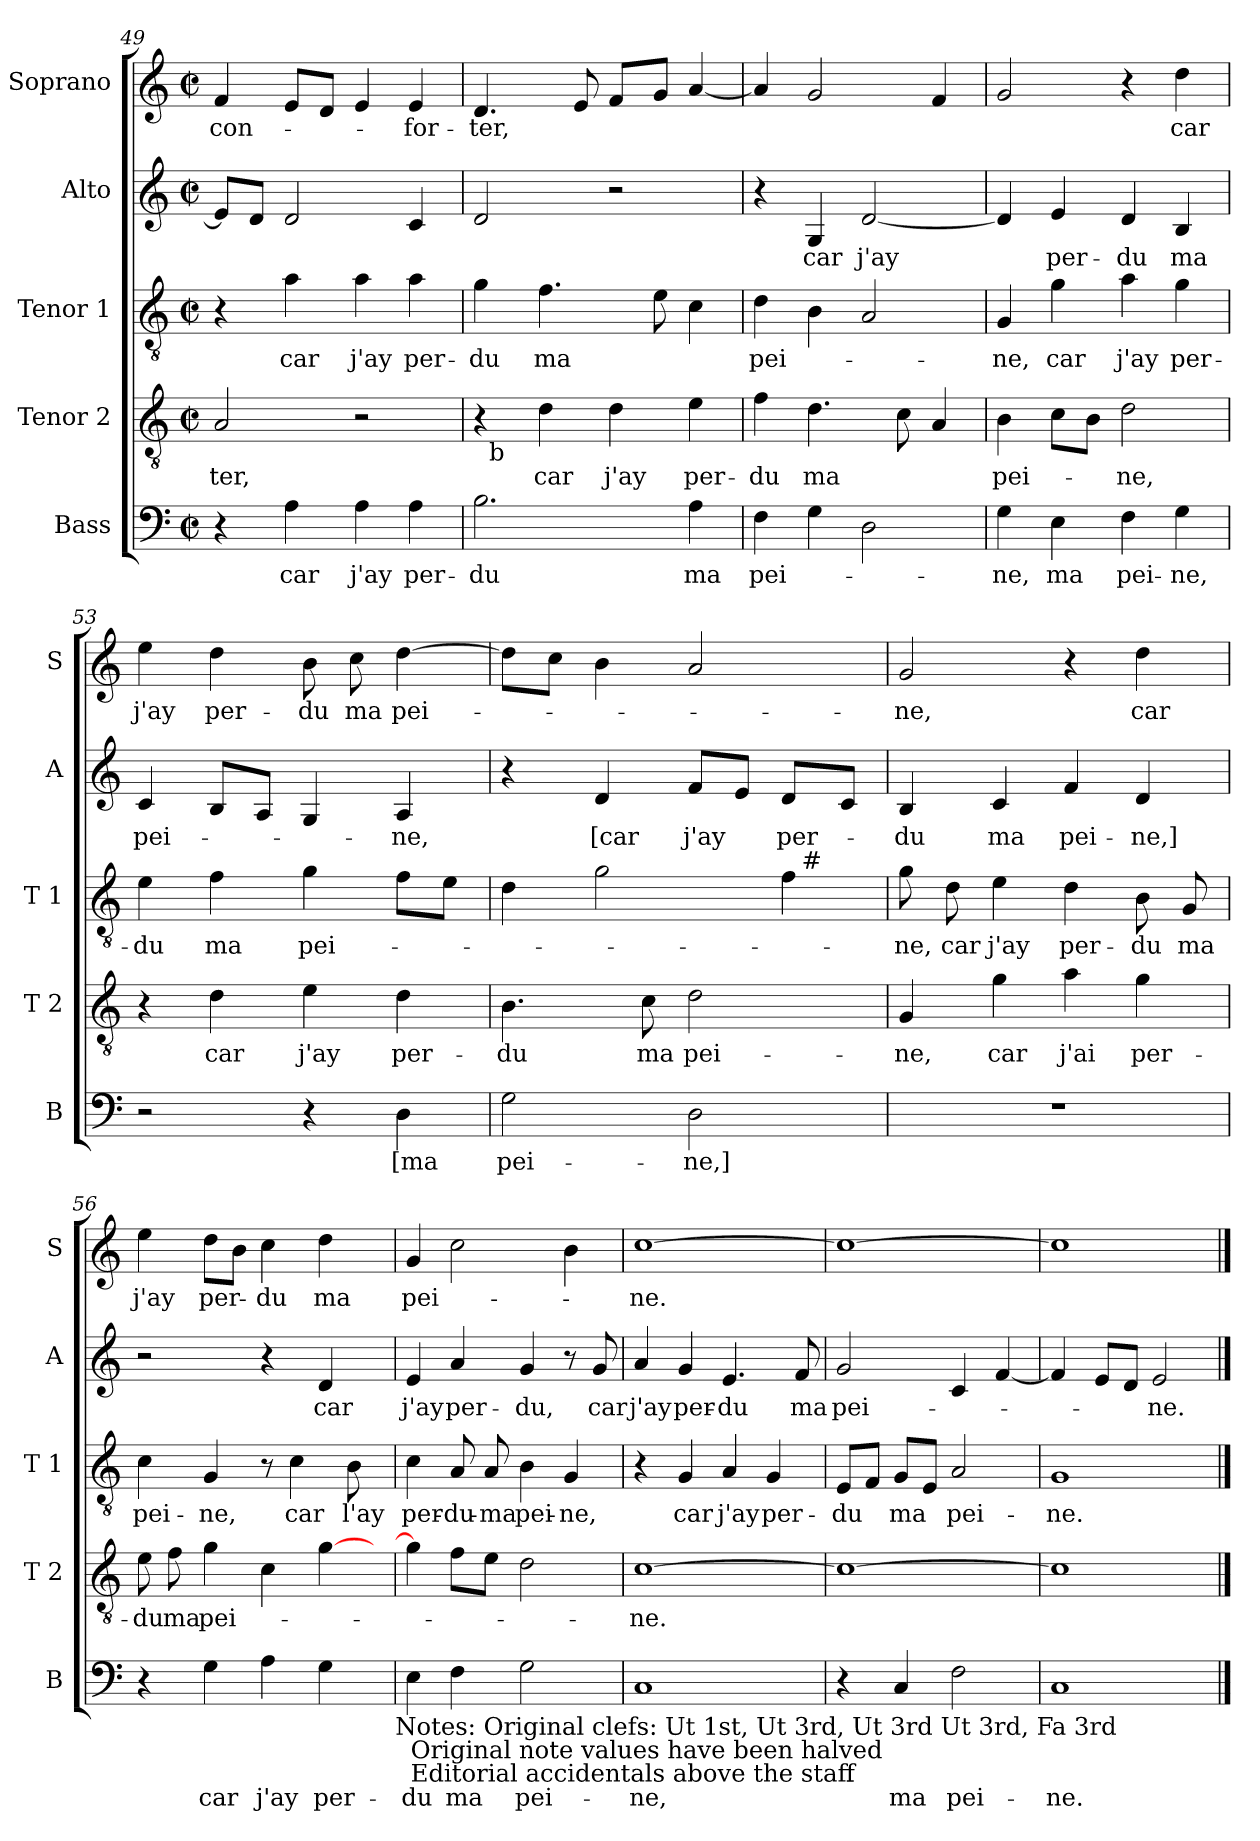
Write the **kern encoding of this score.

**kern	**text	**kern	**text	**kern	**text	**kern	**text	**kern	**text
*part5	*part5	*part4	*part4	*part3	*part3	*part2	*part2	*part1	*part1
*staff5	*staff5	*staff4	*staff4	*staff3	*staff3	*staff2	*staff2	*staff1	*staff1
*I"Bass	*	*I"Tenor 2	*	*I"Tenor 1	*	*I"Alto	*	*I"Soprano	*
*I'B	*	*I'T 2	*	*I'T 1	*	*I'A	*	*I'S	*
*clefF4	*	*clefGv2	*	*clefGv2	*	*clefG2	*	*clefG2	*
*k[]	*	*k[]	*	*k[]	*	*k[]	*	*k[]	*
*C:	*	*C:	*	*C:	*	*C:	*	*C:	*
*M2/2	*	*M2/2	*	*M2/2	*	*M2/2	*	*M2/2	*
*met(c|)	*	*met(c|)	*	*met(c|)	*	*met(c|)	*	*met(c|)	*
=49	=49	=49	=49	=49	=49	=49	=49	=49	=49
4r	.	2A/	-ter,	4r	.	8e/L]	.	4f/	-con-
.	.	.	.	.	.	8d/J	.	.	.
4A\	car	.	.	4a\	car	2d/	.	8e/L	.
.	.	.	.	.	.	.	.	8d/J	.
4A\	j'ay	2r	.	4a\	j'ay	.	.	4e/	.
4A\	per-	.	.	4a\	per-	4c/	.	4e/	-for-
=50	=50	=50	=50	=50	=50	=50	=50	=50	=50
*	*	*^	*	*	*	*	*	*	*
2.B\	-du	4r	32ryy	.	4g\	-du	2d/	.	4.d/	-ter,
!	!	!	!LO:TX:b:t=b	!	!	!	!	!	!	!
.	.	.	2ryy	.	.	.	.	.	.	.
.	.	4d\	.	car	4.f\	ma	.	.	.	.
.	.	.	.	.	.	.	.	.	8e/	.
.	.	4d\	.	j'ay	.	.	2r	.	8f/L	.
.	.	.	4...ryy	.	.	.	.	.	.	.
.	.	.	.	.	8e\	.	.	.	8g/J	.
4A\	ma	4e\	.	per-	4c\	.	.	.	[4a/	.
*	*	*v	*v	*	*	*	*	*	*	*
!!LO:PB:g=z
=51	=51	=51	=51	=51	=51	=51	=51	=51	=51
4F\	pei-	4f\	-du	4d\	pei-	4r	.	4a/]	.
4G\	.	4.d\	ma	4B\	.	4G/	car	2g/	.
2D\	.	.	.	2A/	.	[2d/	j'ay	.	.
.	.	8c\	.	.	.	.	.	.	.
.	.	4A/	.	.	.	.	.	4f/	.
=52	=52	=52	=52	=52	=52	=52	=52	=52	=52
4G\	-ne,	4B\	pei-	4G/	-ne,	4d/]	.	2g/	.
4E\	ma	8c\L	.	4g\	car	4e/	per-	.	.
.	.	8B\J	.	.	.	.	.	.	.
4F\	pei-	2d\	-ne,	4a\	j'ay	4d/	-du	4r	.
4G\	-ne,	.	.	4g\	per-	4B/	ma	4dd\	car
=53	=53	=53	=53	=53	=53	=53	=53	=53	=53
2r	.	4r	.	4e\	-du	4c/	pei-	4ee\	j'ay
.	.	4d\	car	4f\	ma	8B/L	.	4dd\	per-
.	.	.	.	.	.	8A/J	.	.	.
4r	.	4e\	j'ay	4g\	pei-	4G/	.	8b\	-du
.	.	.	.	.	.	.	.	8cc\	ma
4D\	[ma	4d\	per-	8f\L	.	4A/	-ne,	[4dd\	pei-
.	.	.	.	8e\J	.	.	.	.	.
=54	=54	=54	=54	=54	=54	=54	=54	=54	=54
*	*	*	*	*^	*	*	*	*	*
2G\	pei-	4.B\	-du	4d\	2ryy	.	4r	.	8dd\L]	.
.	.	.	.	.	.	.	.	.	8cc\J	.
.	.	.	.	2g\	.	.	4d/	[car	4b\	.
.	.	8c\	ma	.	.	.	.	.	.	.
2D\	-ne,]	2d\	pei-	.	4ryy	.	8f/L	j'ay	2a/	.
.	.	.	.	.	.	.	8e/J	.	.	.
.	.	.	.	4f\	32ryy	.	8d/L	per-	.	.
!	!	!	!	!	!LO:TX:a:t=#	!	!	!	!	!
.	.	.	.	.	8..ryy	.	.	.	.	.
.	.	.	.	.	.	.	8c/J	.	.	.
*	*	*	*	*v	*v	*	*	*	*	*
=55	=55	=55	=55	=55	=55	=55	=55	=55	=55
1r	.	4G/	-ne,	8g\	-ne,	4B/	-du	2g/	-ne,
.	.	.	.	8d\	car	.	.	.	.
.	.	4g\	car	4e\	j'ay	4c/	ma	.	.
.	.	4a\	j'ai	4d\	per-	4f/	pei-	4r	.
.	.	4g\	per-	8B\	-du	4d/	-ne,]	4dd\	car
.	.	.	.	8G/	ma	.	.	.	.
!!LO:LB:g=z
=56	=56	=56	=56	=56	=56	=56	=56	=56	=56
4r	.	8e\	-du	4c\	pei-	2r	.	4ee\	j'ay
.	.	8f\	ma	.	.	.	.	.	.
4G\	car	4g\	pei-	4G/	-ne,	.	.	8dd\L	per-
.	.	.	.	.	.	.	.	8b\J	.
4A\	j'ay	4c\	.	8r	.	4r	.	4cc\	-du
.	.	.	.	4c\	car	.	.	.	.
4G\	per-	[4g\	.	.	.	4d/	car	4dd\	ma
.	.	.	.	8B\	l'ay	.	.	.	.
16ryy	.	16ryy	.	16ryy	.	16ryy	.	16ryy	.
!LO:TX:b:t=Notes&colon; Original clefs&colon; Ut 1st, Ut 3rd, Ut 3rd Ut 3rd, Fa 3rd\n            Original note values have been halved\n            Editorial accidentals above the staff	!	!	!	!	!	!	!	!	!
=57	=57	=57	=57	=57	=57	=57	=57	=57	=57
4E\	-du	4g\]	.	4c\	per-	4e/	j'ay	4g/	pei-
4F\	ma	8f\L	.	8A/	-du-	4a/	per-	2cc\	.
.	.	8e\J	.	8A/	-ma	.	.	.	.
2G\	pei-	2d\	.	4B\	pei-	4g/	-du,	.	.
.	.	.	.	4G/	-ne,	8r	.	4b\	.
.	.	.	.	.	.	8g/	car	.	.
=58	=58	=58	=58	=58	=58	=58	=58	=58	=58
1C	-ne,	[1c	-ne.	4r	.	4a/	j'ay	[1cc	-ne.
.	.	.	.	4G/	car	4g/	per-	.	.
.	.	.	.	4A/	j'ay	4.e/	-du	.	.
.	.	.	.	4G/	per-	.	.	.	.
.	.	.	.	.	.	8f/	ma	.	.
=59	=59	=59	=59	=59	=59	=59	=59	=59	=59
4r	.	1c_	.	8E/L	-du	2g/	pei-	1cc_	.
.	.	.	.	8F/J	.	.	.	.	.
4C/	ma	.	.	8G/L	ma	.	.	.	.
.	.	.	.	8E/J	.	.	.	.	.
2F\	pei-	.	.	2A/	pei-	4c/	.	.	.
.	.	.	.	.	.	[4f/	.	.	.
=60	=60	=60	=60	=60	=60	=60	=60	=60	=60
1C	-ne.	1c]	.	1G	-ne.	4f/]	.	1cc]	.
.	.	.	.	.	.	8e/L	.	.	.
.	.	.	.	.	.	8d/J	.	.	.
.	.	.	.	.	.	2e/	-ne.	.	.
==	==	==	==	==	==	==	==	==	==
*-	*-	*-	*-	*-	*-	*-	*-	*-	*-
